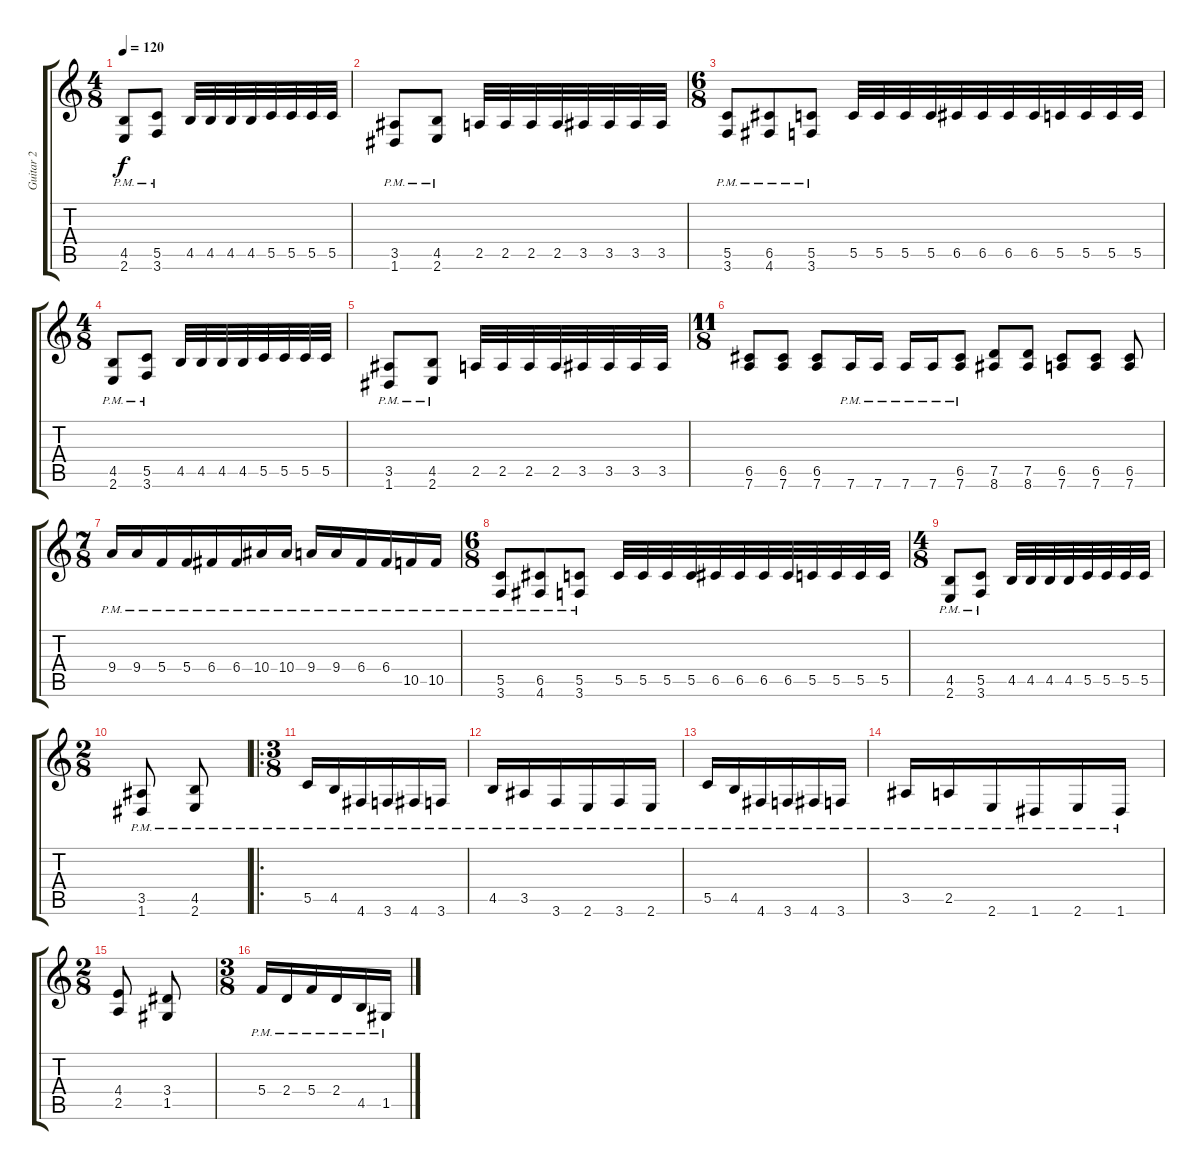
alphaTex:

\track ("Guitar 2" "Guitar 2") {instrument distortionguitar}
\staff {score tabs}
\tuning (D4 A3 F3 C3 G2 D2) {hide}
\ts (4 8)
\tempo 120
\clef g2
\ks c
(4.5{pm} 2.6{pm}).8{dy f} (5.5{pm} 3.6{pm}).8 4.5.32 4.5.32 4.5.32 4.5.32 5.5.32 5.5.32 5.5.32 5.5.32 |
(3.5{pm} 1.6{pm}).8 (4.5{pm} 2.6{pm}).8 2.5.32 2.5.32 2.5.32 2.5.32 3.5.32 3.5.32 3.5.32 3.5.32 |
\ts (6 8)
(5.5{pm} 3.6{pm}).8 (6.5{pm} 4.6{pm}).8 (5.5{pm} 3.6{pm}).8 5.5.32 5.5.32 5.5.32 5.5.32 6.5.32 6.5.32 6.5.32 6.5.32 5.5.32 5.5.32 5.5.32 5.5.32 |
\ts (4 8)
(4.5{pm} 2.6{pm}).8 (5.5{pm} 3.6{pm}).8 4.5.32 4.5.32 4.5.32 4.5.32 5.5.32 5.5.32 5.5.32 5.5.32 |
(3.5{pm} 1.6{pm}).8 (4.5{pm} 2.6{pm}).8 2.5.32 2.5.32 2.5.32 2.5.32 3.5.32 3.5.32 3.5.32 3.5.32 |
\ts (11 8)
(6.5 7.6).8 (6.5 7.6).8 (6.5 7.6).8 7.6{pm}.16 7.6{pm}.16 7.6{pm}.16 7.6{pm}.16 (6.5{pm} 7.6).8 (7.5 8.6).8 (7.5 8.6).8 (6.5 7.6).8 (6.5 7.6).8 (6.5 7.6).8 |
\ts (7 8)
9.4{pm}.16 9.4{pm}.16 5.4{pm}.16 5.4{pm}.16 6.4{pm}.16 6.4{pm}.16 10.4{pm}.16 10.4{pm}.16 9.4{pm}.16 9.4{pm}.16 6.4{pm}.16 6.4{pm}.16 10.5{pm}.16 10.5{pm}.16 |
\ts (6 8)
(5.5{pm} 3.6{pm}).8 (6.5{pm} 4.6{pm}).8 (5.5{pm} 3.6{pm}).8 5.5.32 5.5.32 5.5.32 5.5.32 6.5.32 6.5.32 6.5.32 6.5.32 5.5.32 5.5.32 5.5.32 5.5.32 |
\ts (4 8)
(4.5{pm} 2.6{pm}).8 (5.5{pm} 3.6{pm}).8 4.5.32 4.5.32 4.5.32 4.5.32 5.5.32 5.5.32 5.5.32 5.5.32 |
\ts (2 8)
(3.5{pm} 1.6{pm}).8 (4.5{pm} 2.6{pm}).8 |
\ro
\ts (3 8)
5.5{pm}.16 4.5{pm}.16 4.6{pm}.16 3.6{pm}.16 4.6{pm}.16 3.6{pm}.16 |
4.5{pm}.16 3.5{pm}.16 3.6{pm}.16 2.6{pm}.16 3.6{pm}.16 2.6{pm}.16 |
5.5{pm}.16 4.5{pm}.16 4.6{pm}.16 3.6{pm}.16 4.6{pm}.16 3.6{pm}.16 |
3.5{pm}.16 2.5{pm}.16 2.6{pm}.16 1.6{pm}.16 2.6{pm}.16 1.6{pm}.16 |
\ts (2 8)
(4.4 2.5).8 (3.4 1.5).8 |
\ts (3 8)
5.4{pm}.16 2.4{pm}.16 5.4{pm}.16 2.4{pm}.16 4.5{pm}.16 1.5{pm}.16
